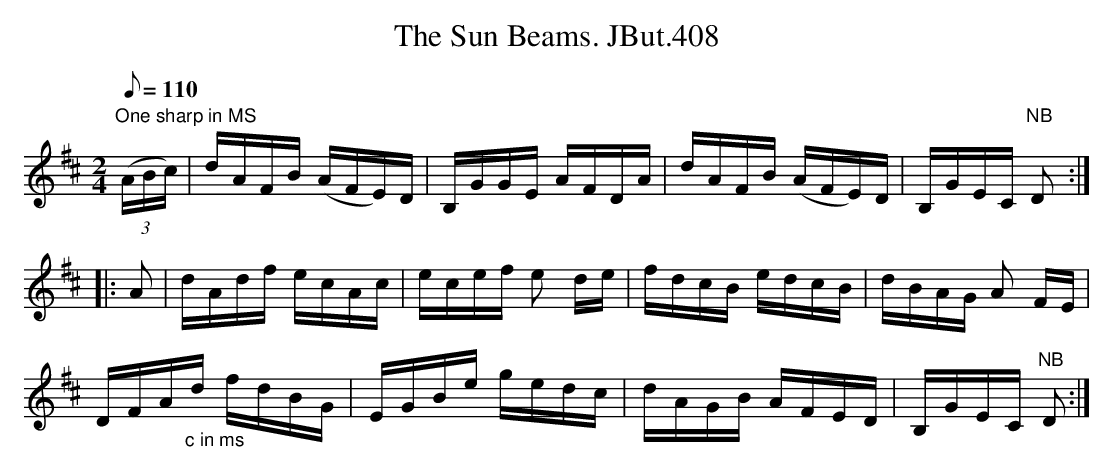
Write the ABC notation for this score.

X:1
T:Sun Beams. JBut.408, The
M:2/4
L:1/16
Q:1/8=110
K:D
"One sharp in MS"((3ABc)|dAFB (AFE)D|B,GGE AFDA|dAFB (AFE)D|B,GEC "NB"D2:|
|:A2|dAdf ecAc|ecef e2 de|fdcB edcB|dBAG A2 FE|
DFA"_c in ms"d fdBG|EGBe gedc|dAGB  AFED|B,GEC "NB"D2:|
